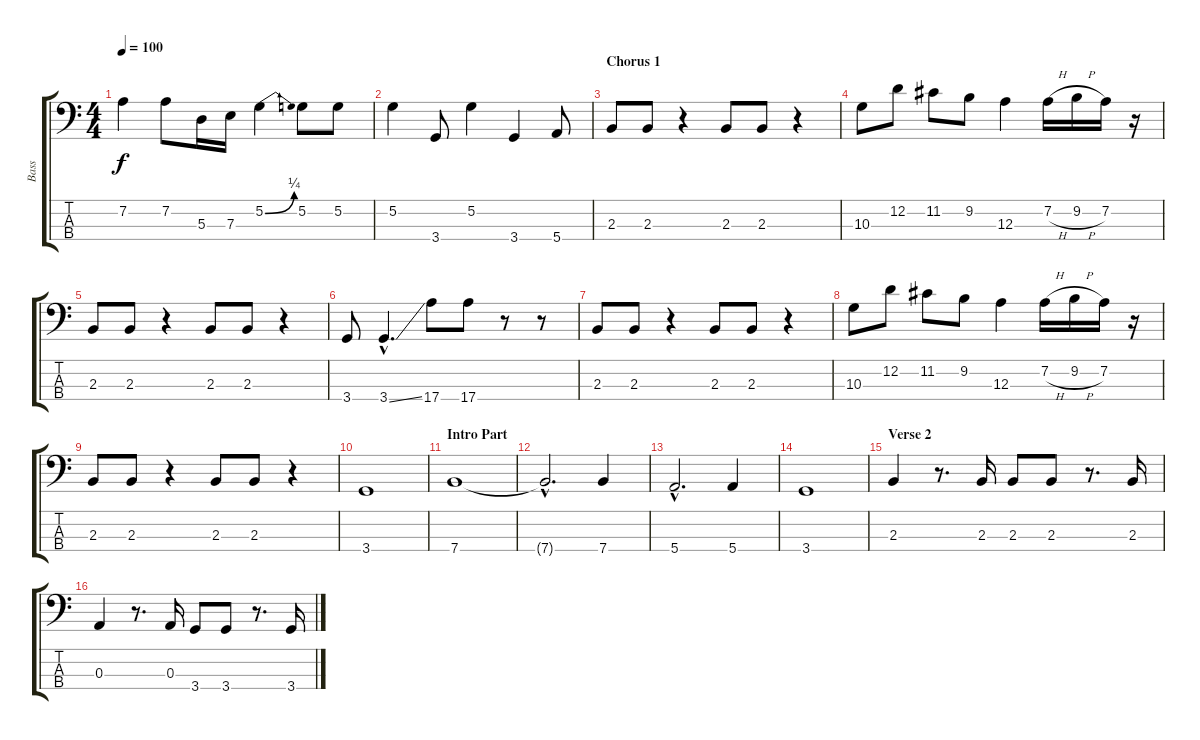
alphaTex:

\track ("Bass" "Bass") {instrument electricbassfinger}
\staff {score tabs}
\tuning (G2 D2 A1 E1) {hide}
\ts (4 4)
\tempo 100
\clef f4
\ks c
7.2.4{dy f} 7.2.8 5.3.16 7.3.16 5.2{be (bend 0 0 60 1)}.4 5.2.8 5.2.8 |
5.2.4 3.4.8 5.2.4 3.4.4 5.4.8 |
\section ("" "Chorus 1")
2.3.8 2.3.8 r.4 2.3.8 2.3.8 r.4 |
10.3.8 12.2.8 11.2.8 9.2.8 12.3.4 7.2{h}.16 9.2{h}.16 7.2.16 r.16 |
2.3.8 2.3.8 r.4 2.3.8 2.3.8 r.4 |
3.4.8 3.4{ss hac}.4{d} 17.4.8 17.4.8 r.8 r.8 |
2.3.8 2.3.8 r.4 2.3.8 2.3.8 r.4 |
10.3.8 12.2.8 11.2.8 9.2.8 12.3.4 7.2{h}.16 9.2{h}.16 7.2.16 r.16 |
2.3.8 2.3.8 r.4 2.3.8 2.3.8 r.4 |
3.4.1 |
\section ("" "Intro Part")
7.4.1 |
7.4{hac t}.2{d} 7.4.4 |
5.4{hac}.2{d} 5.4.4 |
3.4.1 |
\section ("" "Verse 2")
2.3.4 r.8{d} 2.3.16 2.3.8 2.3.8 r.8{d} 2.3.16 |
0.3.4 r.8{d} 0.3.16 3.4.8 3.4.8 r.8{d} 3.4.16
